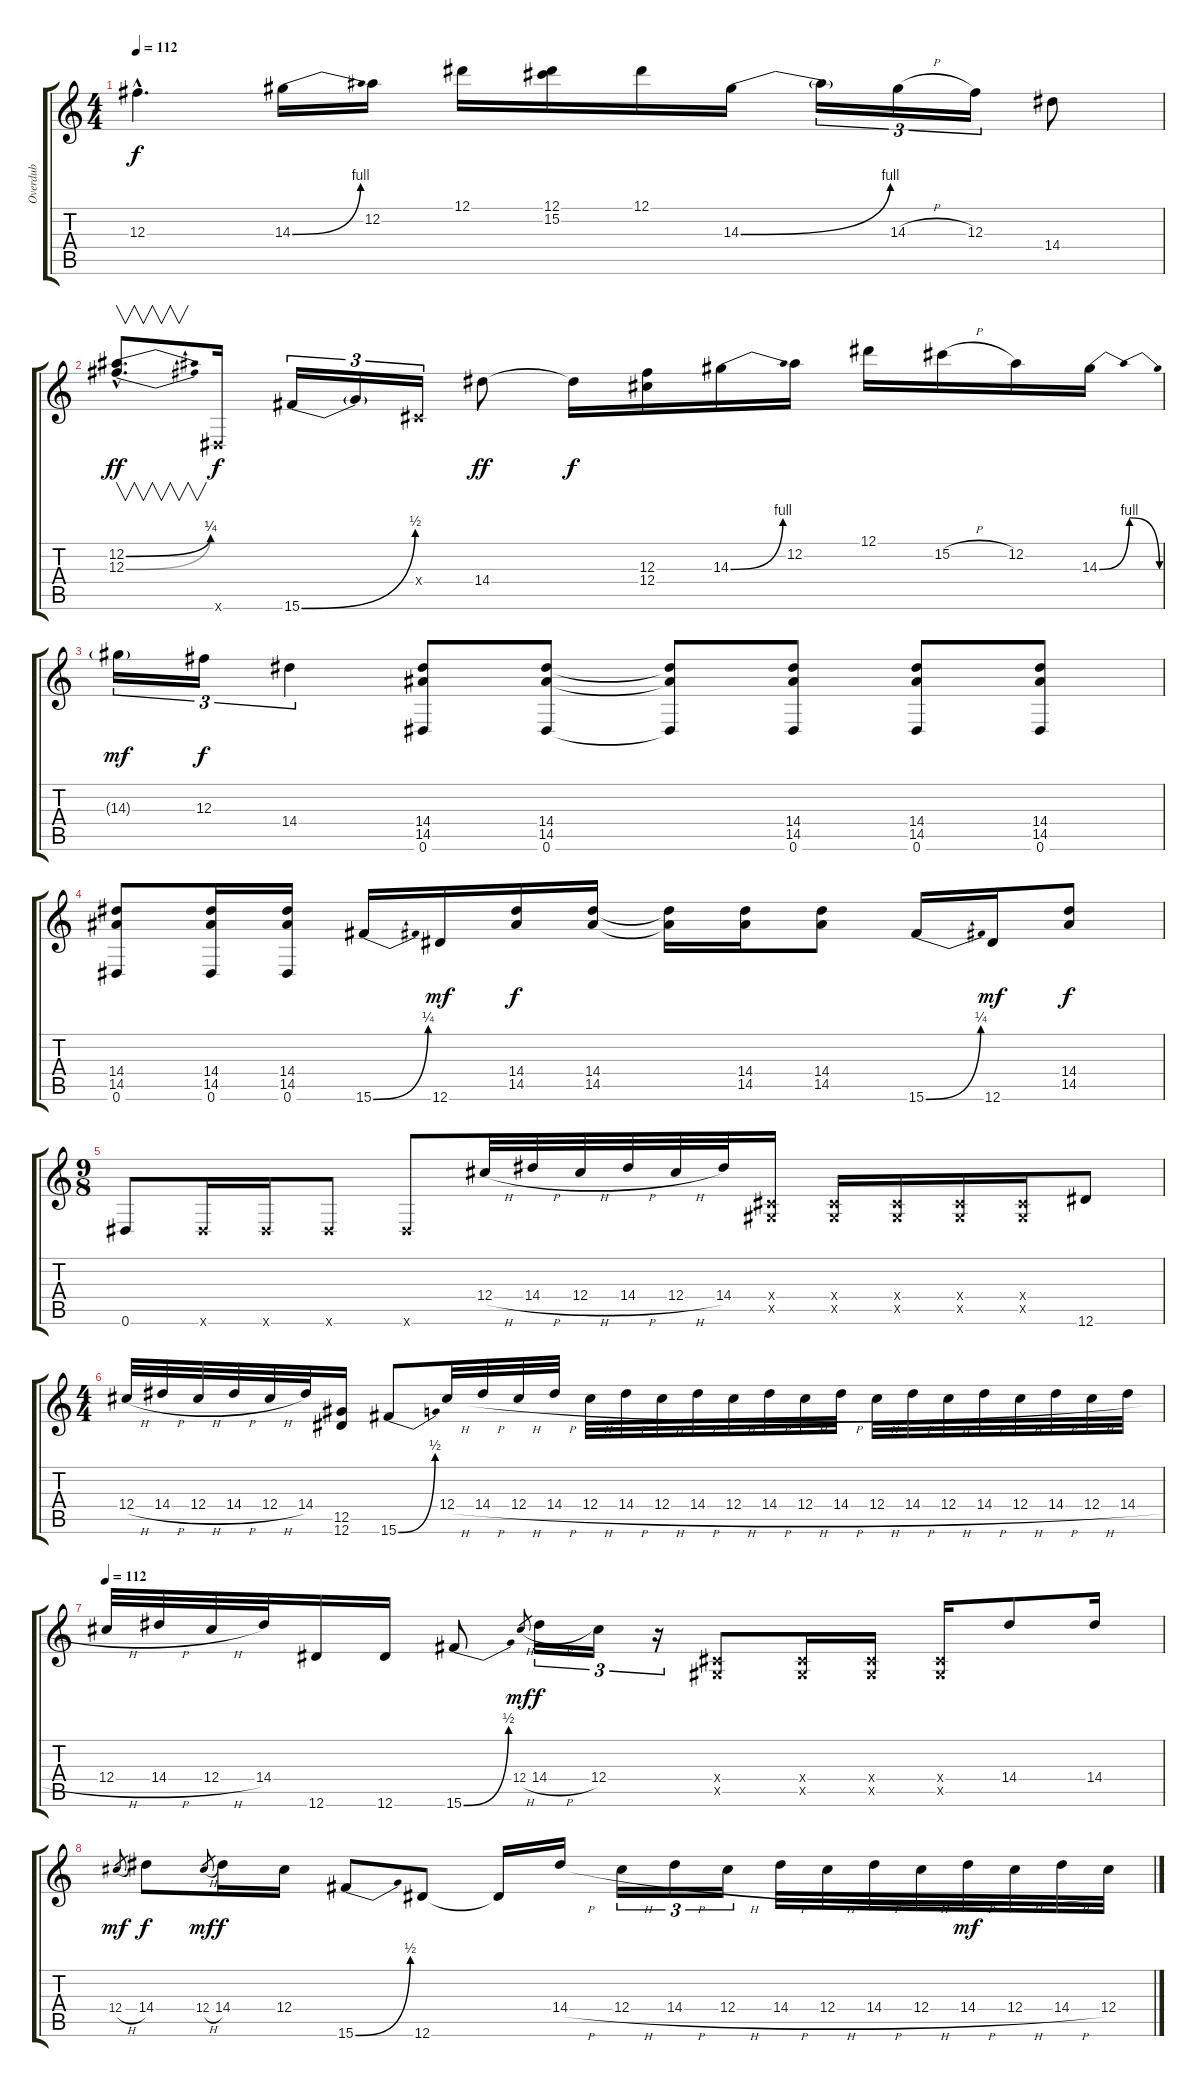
\track ("Overdub" "Overdub") {instrument fretlessbass}
\staff {score tabs}
\tuning (Eb4 Bb3 Gb3 Db3 Ab2 Eb2) {hide}
\ts (4 4)
\tempo 112
\clef g2
\ks c
12.3{hac t}.4{d dy f} 14.3{be (bend 0 0 60 4)}.16 12.2.16 12.1.16 (12.1 15.2).16 12.1.16 14.3{be (bend 0 0 60 4)}.16 14.3{t}.16{tu (3 2)} 14.3{h}.16{tu (3 2)} 12.3.16{tu (3 2)} 14.4.8 |
(12.2{be (bend 0 0 60 1) hac} 12.3{be (bend 0 0 60 1) hac}).8{v d dy ff} 0.6{x}.16{dy f} 15.6{be (bend 0 0 60 2)}.16{tu (3 2)} 15.6{t}.16{tu (3 2)} 0.4{x}.16{tu (3 2)} 14.4.8{dy ff} 14.4{t}.16{dy f} (12.3 12.4).16 14.3{be (bend 0 0 60 4)}.16 12.2.16 12.1.16 15.2{h}.16 12.2.16 14.3{be (bendrelease 0 0 15 4 30 4 60 0)}.16 |
14.3{g}.16{tu (3 2) dy mf} 12.3.16{tu (3 2) dy f} 14.4.4{tu (3 2)} (14.4 14.5 0.6).8 (14.4 14.5 0.6).8 (14.4{t} 14.5{t} 0.6{t}).8 (14.4 14.5 0.6).8 (14.4 14.5 0.6).8 (14.4 14.5 0.6).8 |
(14.4 14.5 0.6).8 (14.4 14.5 0.6).16 (14.4 14.5 0.6).16 15.6{be (bend 0 0 60 1)}.16 12.6.16{dy mf} (14.4 14.5).16{dy f} (14.4 14.5).16 (14.4{t} 14.5{t}).16 (14.4 14.5).16 (14.4 14.5).8 15.6{be (bend 0 0 60 1)}.16 12.6.16{dy mf} (14.4 14.5).8{dy f} |
\ts (9 8)
0.6.8 0.6{x}.16 0.6{x}.16 0.6{x}.8 0.6{x}.8 12.4{h}.32 14.4{h}.32 12.4{h}.32 14.4{h}.32 12.4{h}.32 14.4.32 (0.4{x} 0.5{x}).16 (0.4{x} 0.5{x}).16 (0.4{x} 0.5{x}).16 (0.4{x} 0.5{x}).16 (0.4{x} 0.5{x}).16 12.6.8 |
\ts (4 4)
12.4{h}.32 14.4{h}.32 12.4{h}.32 14.4{h}.32 12.4{h}.32 14.4.32 (12.5 12.6).16 15.6{be (bend 0 0 60 2)}.8 12.4{h}.32 14.4{h}.32 12.4{h}.32 14.4{h}.32 12.4{h}.32 14.4{h}.32 12.4{h}.32 14.4{h}.32 12.4{h}.32 14.4{h}.32 12.4{h}.32 14.4{h}.32 12.4{h}.32 14.4{h}.32 12.4{h}.32 14.4{h}.32 12.4{h}.32 14.4{h}.32 12.4{h}.32 14.4{h}.32 |
\tempo 112
12.4{h}.32 14.4{h}.32 12.4{h}.32 14.4.32 12.6.16 12.6.16 15.6{be (bend 0 0 60 2)}.8 12.4{h}.8{gr dy mf} 14.4{h}.16{tu (3 2) dy f} 12.4.16{tu (3 2)} r.16{tu (3 2)} (0.4{x} 0.5{x}).8 (0.4{x} 0.5{x}).16 (0.4{x} 0.5{x}).16 (0.4{x} 0.5{x}).16 14.4.8 14.4.16 |
12.4{h}.8{gr dy mf} 14.4.8{dy f} 12.4{h}.8{gr dy mf} 14.4.16{dy f} 12.4.16 15.6{be (bend 0 0 60 2)}.8 12.6.8 12.6{t}.16 14.4{h}.16 12.4{h}.16{tu (3 2)} 14.4{h}.16{tu (3 2)} 12.4{h}.16{tu (3 2)} 14.4{h}.32 12.4{h}.32 14.4{h}.32 12.4{h}.32 14.4{h}.32{dy mf} 12.4{h}.32 14.4{h}.32 12.4{h}.32
